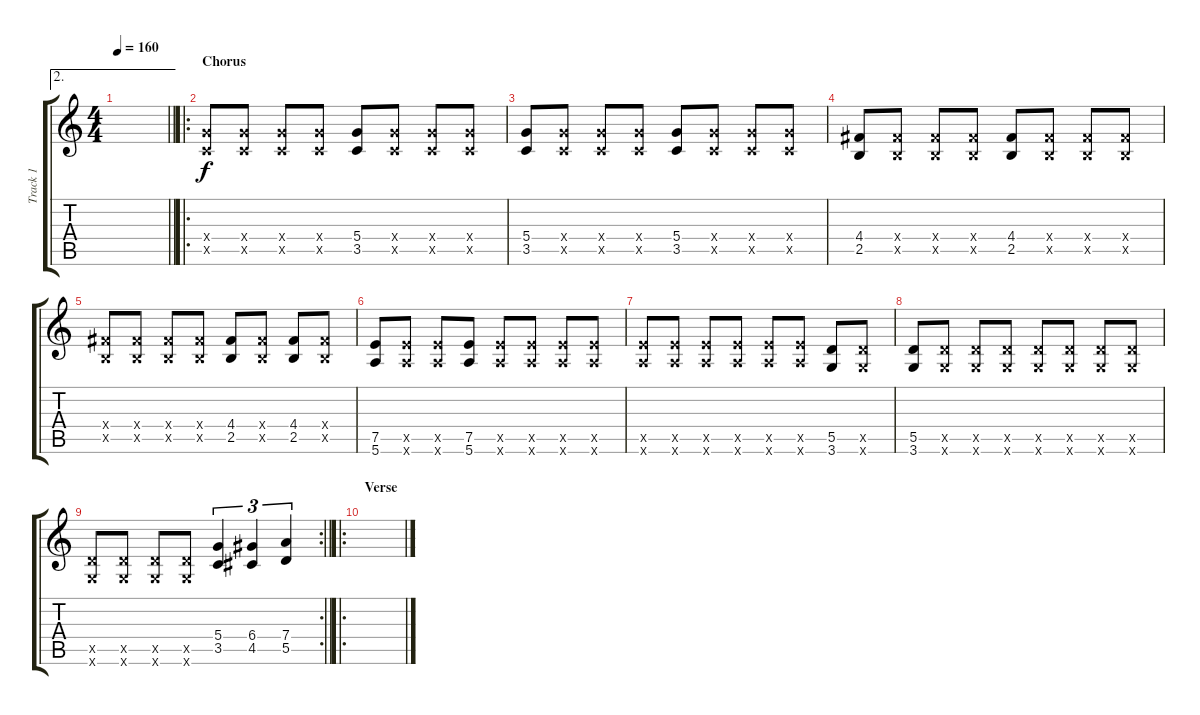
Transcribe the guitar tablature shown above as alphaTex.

\track ("Track 1" "Track 1") {instrument overdrivenguitar}
\staff {score tabs}
\tuning (E4 B3 G3 D3 A2 E2) {hide}
\ae 2
\ts (4 4)
\tempo 160
\clef g2
\barLineRight lightlight
\ks c
|
\ro
\section ("" "Chorus")
(5.4{x} 3.5{x}).8 (5.4{x} 3.5{x}).8 (5.4{x} 3.5{x}).8 (5.4{x} 3.5{x}).8 (5.4 3.5).8 (5.4{x} 3.5{x}).8 (5.4{x} 3.5{x}).8 (5.4{x} 3.5{x}).8 |
(5.4 3.5).8 (5.4{x} 3.5{x}).8 (5.4{x} 3.5{x}).8 (5.4{x} 3.5{x}).8 (5.4 3.5).8 (5.4{x} 3.5{x}).8 (5.4{x} 3.5{x}).8 (5.4{x} 3.5{x}).8 |
(4.4 2.5).8 (4.4{x} 2.5{x}).8 (4.4{x} 2.5{x}).8 (4.4{x} 2.5{x}).8 (4.4 2.5).8 (4.4{x} 2.5{x}).8 (4.4{x} 2.5{x}).8 (4.4{x} 2.5{x}).8 |
(4.4{x} 2.5{x}).8 (4.4{x} 2.5{x}).8 (4.4{x} 2.5{x}).8 (4.4{x} 2.5{x}).8 (4.4 2.5).8 (4.4{x} 2.5{x}).8 (4.4 2.5).8 (4.4{x} 2.5{x}).8 |
(7.5 5.6).8 (7.5{x} 5.6{x}).8 (7.5{x} 5.6{x}).8 (7.5 5.6).8 (7.5{x} 5.6{x}).8 (7.5{x} 5.6{x}).8 (7.5{x} 5.6{x}).8 (7.5{x} 5.6{x}).8 |
(7.5{x} 5.6{x}).8 (7.5{x} 5.6{x}).8 (7.5{x} 5.6{x}).8 (7.5{x} 5.6{x}).8 (7.5{x} 5.6{x}).8 (7.5{x} 5.6{x}).8 (5.5 3.6).8 (5.5{x} 3.6{x}).8 |
(5.5 3.6).8 (5.5{x} 3.6{x}).8 (5.5{x} 3.6{x}).8 (5.5{x} 3.6{x}).8 (5.5{x} 3.6{x}).8 (5.5{x} 3.6{x}).8 (5.5{x} 3.6{x}).8 (5.5{x} 3.6{x}).8 |
\rc 2
\barLineRight lightlight
(5.5{x} 3.6{x}).8 (5.5{x} 3.6{x}).8 (5.5{x} 3.6{x}).8 (5.5{x} 3.6{x}).8 (5.4 3.5).4{tu (3 2)} (6.4 4.5).4{tu (3 2)} (7.4 5.5).4{tu (3 2)} |
\ro
\section ("" "Verse")
